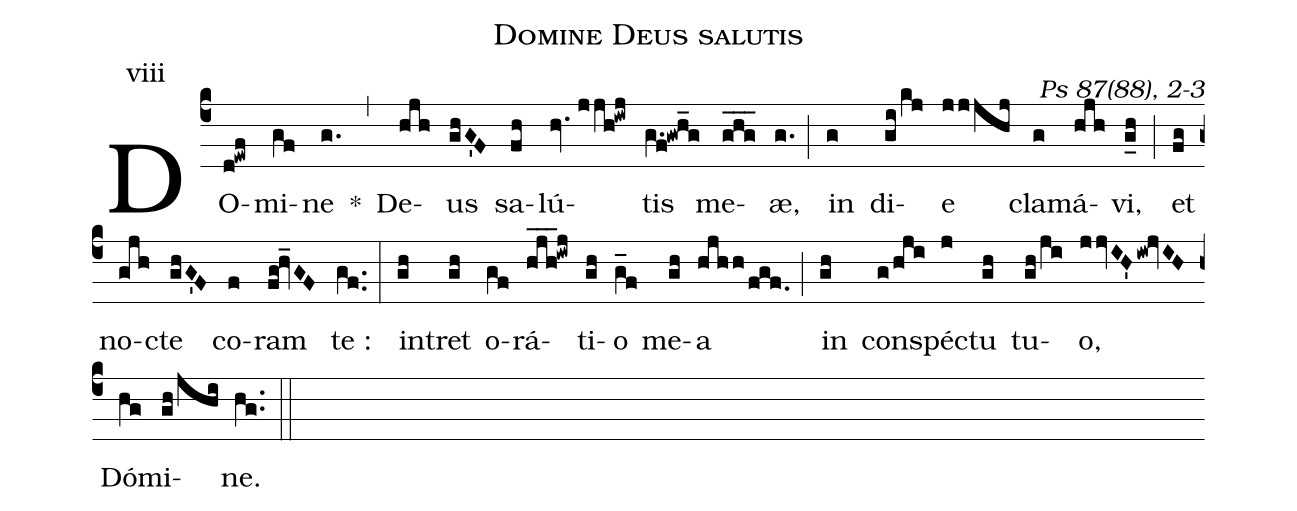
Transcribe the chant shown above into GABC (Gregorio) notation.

name:Domine Deus salutis;
commentary: Ps 87(88), 2-3;
mode:viii;
%%
(c4) DO(d!ewf)mi(gf)ne(g.) *(,) De(hjh)us(ghG'F) sa(fh)lú(hv.//jjh!iwj)tis(g.f!gwh_g) me(ghg___)æ,(g.) (;) in(g) di(gi/kj)e(jjjhj) cla(g)má(hjh)vi,(g_h) (;) et(fg) no(gjh)cte(ghG'F) co(f)ram(fg!hv_GF) te~:(gf..) (:) in(gh)tret(gh) o(gf)rá(hjh___!iwj)ti(gh)o(g_f) me(gh)a(hjhh/fgf.) (;) in(gh) con(g/hji)spéc(j)tu(gh) tu(gh/ji)o,(jjvIH'iw!jvIH) Dó(hg)mi(gh/jhi)ne.(hg..) (::)
